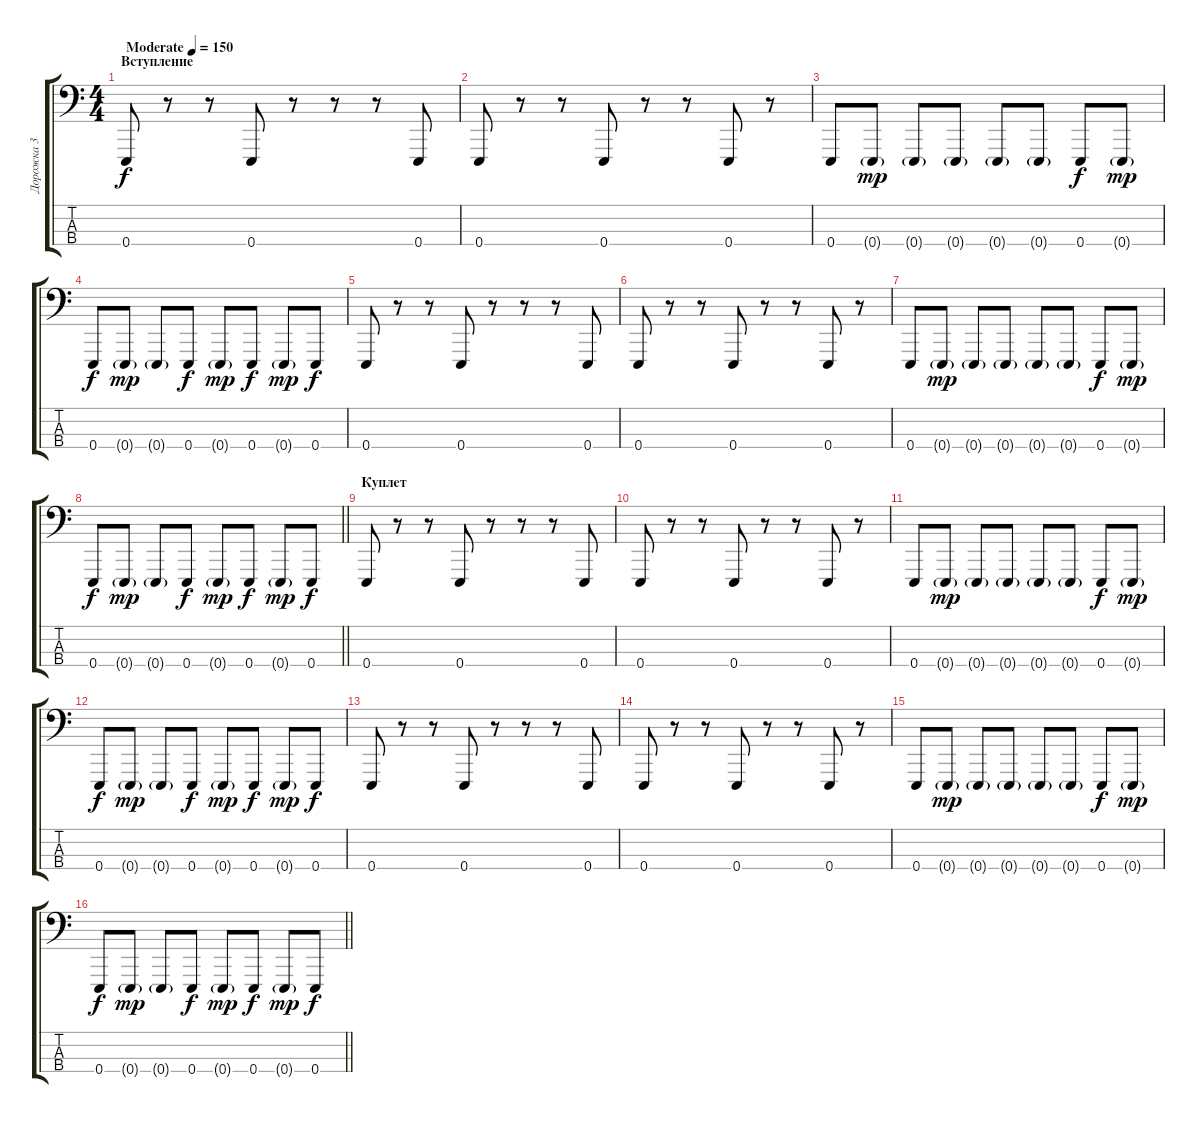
\track ("Дорожка 3" "Дорожка 3") {instrument taikodrum}
\staff {score tabs}
\tuning (G2 D2 A1 E1) {hide}
\ts (4 4)
\section ("" "Вступление")
\tempo (150 "Moderate")
\clef f4
\ks c
0.4.8{dy f instrument taikodrum} r.8 r.8 0.4.8 r.8 r.8 r.8 0.4.8 |
0.4.8 r.8 r.8 0.4.8 r.8 r.8 0.4.8 r.8 |
0.4.8 0.4{g}.8{dy mp} 0.4{g}.8 0.4{g}.8 0.4{g}.8 0.4{g}.8 0.4.8{dy f} 0.4{g}.8{dy mp} |
0.4.8{dy f} 0.4{g}.8{dy mp} 0.4{g}.8 0.4.8{dy f} 0.4{g}.8{dy mp} 0.4.8{dy f} 0.4{g}.8{dy mp} 0.4.8{dy f} |
0.4.8 r.8 r.8 0.4.8 r.8 r.8 r.8 0.4.8 |
0.4.8 r.8 r.8 0.4.8 r.8 r.8 0.4.8 r.8 |
0.4.8 0.4{g}.8{dy mp} 0.4{g}.8 0.4{g}.8 0.4{g}.8 0.4{g}.8 0.4.8{dy f} 0.4{g}.8{dy mp} |
\barLineRight lightlight
0.4.8{dy f} 0.4{g}.8{dy mp} 0.4{g}.8 0.4.8{dy f} 0.4{g}.8{dy mp} 0.4.8{dy f} 0.4{g}.8{dy mp} 0.4.8{dy f} |
\section ("" "Куплет")
0.4.8 r.8 r.8 0.4.8 r.8 r.8 r.8 0.4.8 |
0.4.8 r.8 r.8 0.4.8 r.8 r.8 0.4.8 r.8 |
0.4.8 0.4{g}.8{dy mp} 0.4{g}.8 0.4{g}.8 0.4{g}.8 0.4{g}.8 0.4.8{dy f} 0.4{g}.8{dy mp} |
0.4.8{dy f} 0.4{g}.8{dy mp} 0.4{g}.8 0.4.8{dy f} 0.4{g}.8{dy mp} 0.4.8{dy f} 0.4{g}.8{dy mp} 0.4.8{dy f} |
0.4.8 r.8 r.8 0.4.8 r.8 r.8 r.8 0.4.8 |
0.4.8 r.8 r.8 0.4.8 r.8 r.8 0.4.8 r.8 |
0.4.8 0.4{g}.8{dy mp} 0.4{g}.8 0.4{g}.8 0.4{g}.8 0.4{g}.8 0.4.8{dy f} 0.4{g}.8{dy mp} |
\barLineRight lightlight
0.4.8{dy f} 0.4{g}.8{dy mp} 0.4{g}.8 0.4.8{dy f} 0.4{g}.8{dy mp} 0.4.8{dy f} 0.4{g}.8{dy mp} 0.4.8{dy f}
